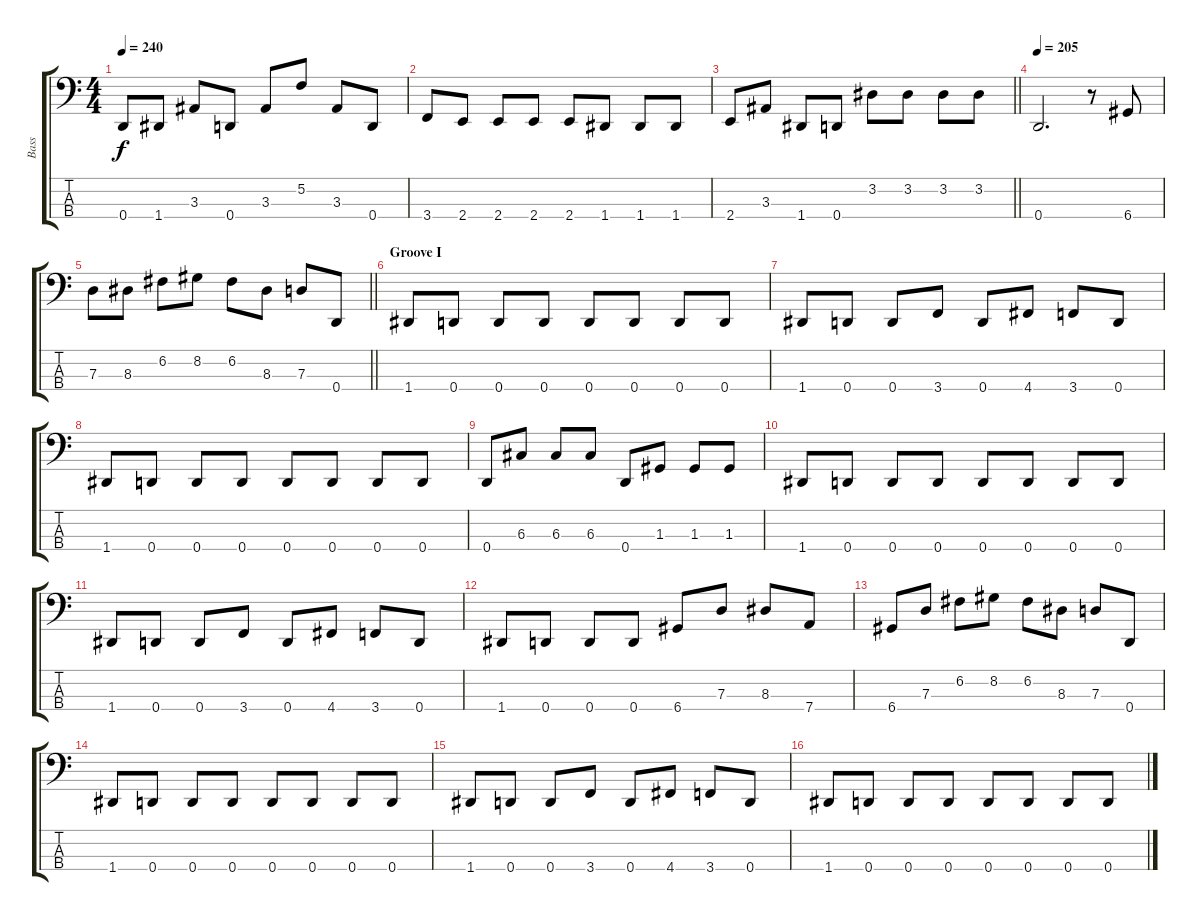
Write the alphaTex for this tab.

\track ("Bass" "Bass") {instrument electricbasspick}
\staff {score tabs}
\tuning (F2 C2 G1 D1) {hide}
\ts (4 4)
\tempo 240
\clef f4
\ks c
0.4.8{dy f} 1.4.8 3.3.8 0.4.8 3.3.8 5.2.8 3.3.8 0.4.8 |
3.4.8 2.4.8 2.4.8 2.4.8 2.4.8 1.4.8 1.4.8 1.4.8 |
\barLineRight lightlight
2.4.8 3.3.8 1.4.8 0.4.8 3.2.8 3.2.8 3.2.8 3.2.8 |
\tempo 205
0.4.2{d} r.8 6.4.8 |
\barLineRight lightlight
7.3.8 8.3.8 6.2.8 8.2.8 6.2.8 8.3.8 7.3.8 0.4.8 |
\section ("" "Groove I")
1.4.8 0.4.8 0.4.8 0.4.8 0.4.8 0.4.8 0.4.8 0.4.8 |
1.4.8 0.4.8 0.4.8 3.4.8 0.4.8 4.4.8 3.4.8 0.4.8 |
1.4.8 0.4.8 0.4.8 0.4.8 0.4.8 0.4.8 0.4.8 0.4.8 |
0.4.8 6.3.8 6.3.8 6.3.8 0.4.8 1.3.8 1.3.8 1.3.8 |
1.4.8 0.4.8 0.4.8 0.4.8 0.4.8 0.4.8 0.4.8 0.4.8 |
1.4.8 0.4.8 0.4.8 3.4.8 0.4.8 4.4.8 3.4.8 0.4.8 |
1.4.8 0.4.8 0.4.8 0.4.8 6.4.8 7.3.8 8.3.8 7.4.8 |
6.4.8 7.3.8 6.2.8 8.2.8 6.2.8 8.3.8 7.3.8 0.4.8 |
1.4.8 0.4.8 0.4.8 0.4.8 0.4.8 0.4.8 0.4.8 0.4.8 |
1.4.8 0.4.8 0.4.8 3.4.8 0.4.8 4.4.8 3.4.8 0.4.8 |
1.4.8 0.4.8 0.4.8 0.4.8 0.4.8 0.4.8 0.4.8 0.4.8
